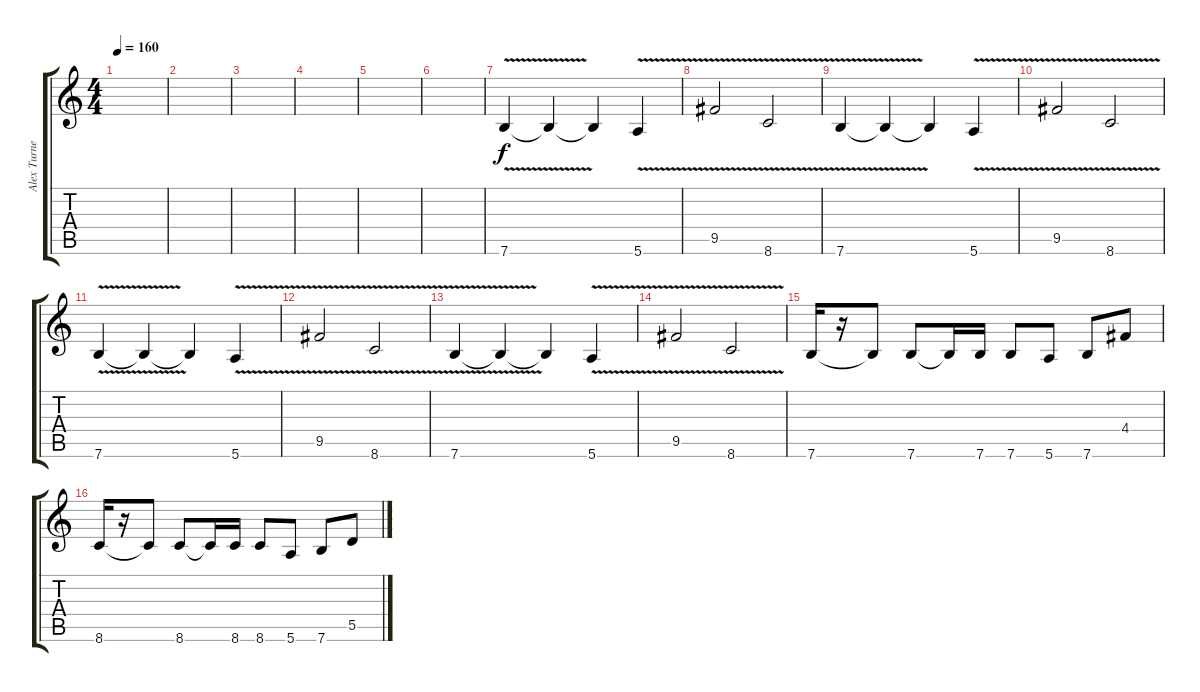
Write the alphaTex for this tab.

\track ("Alex Turner" "Alex Turne") {instrument electricguitarclean}
\staff {score tabs}
\tuning (E4 B3 G3 D3 A2 E2) {hide}
\ts (4 4)
\tempo 160
\clef g2
\ks c
|
|
|
|
|
|
7.6{v}.4{instrument distortionguitar} 7.6{t}.4 7.6{t}.4 5.6{v}.4 |
9.5{v}.2 8.6{v}.2 |
7.6{v}.4{instrument distortionguitar} 7.6{t}.4 7.6{t}.4 5.6{v}.4 |
9.5{v}.2 8.6{v}.2 |
7.6{v}.4{instrument distortionguitar} 7.6{t}.4 7.6{t}.4 5.6{v}.4 |
9.5{v}.2 8.6{v}.2 |
7.6{v}.4{instrument distortionguitar} 7.6{t}.4 7.6{t}.4 5.6{v}.4 |
9.5{v}.2 8.6{v}.2 |
7.6.16{instrument overdrivenguitar} r.16 7.6{t}.8 7.6.8 7.6{t}.16 7.6.16 7.6.8 5.6.8 7.6.8 4.4.8 |
8.6.16 r.16 8.6{t}.8 8.6.8 8.6{t}.16 8.6.16 8.6.8 5.6.8 7.6.8 5.5.8
